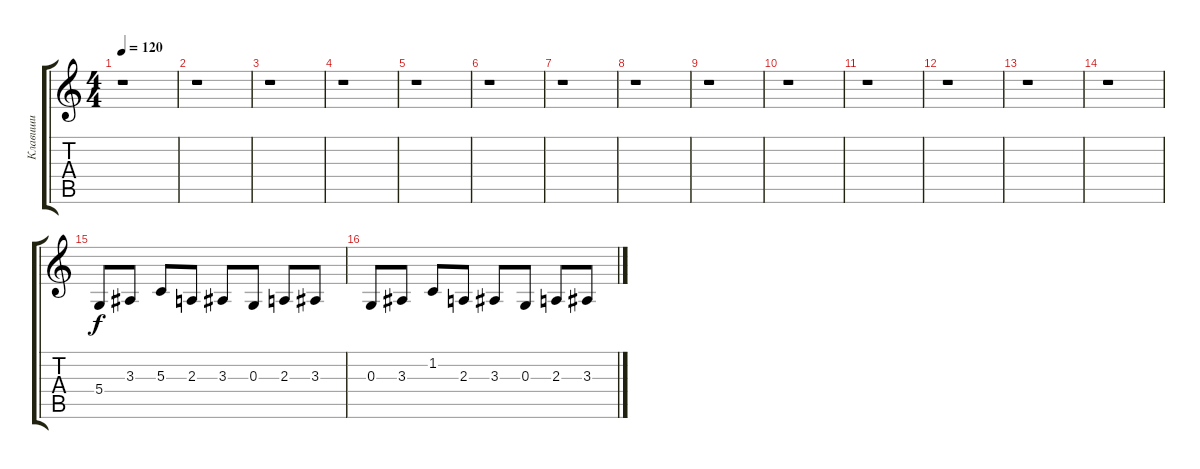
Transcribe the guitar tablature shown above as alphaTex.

\track ("Клавиши" "Клавиши") {instrument choiraahs}
\staff {score tabs}
\tuning (E4 B3 G3 D3 A2 E2) {hide}
\ts (4 4)
\tempo 120
\clef g2
\ks c
r.1{dy f} |
r.1 |
r.1 |
r.1 |
r.1 |
r.1 |
r.1 |
r.1 |
r.1 |
r.1 |
r.1 |
r.1 |
r.1 |
r.1 |
5.4.8 3.3.8 5.3.8 2.3.8 3.3.8 0.3.8 2.3.8 3.3.8 |
0.3.8 3.3.8 1.2.8 2.3.8 3.3.8 0.3.8 2.3.8 3.3.8
